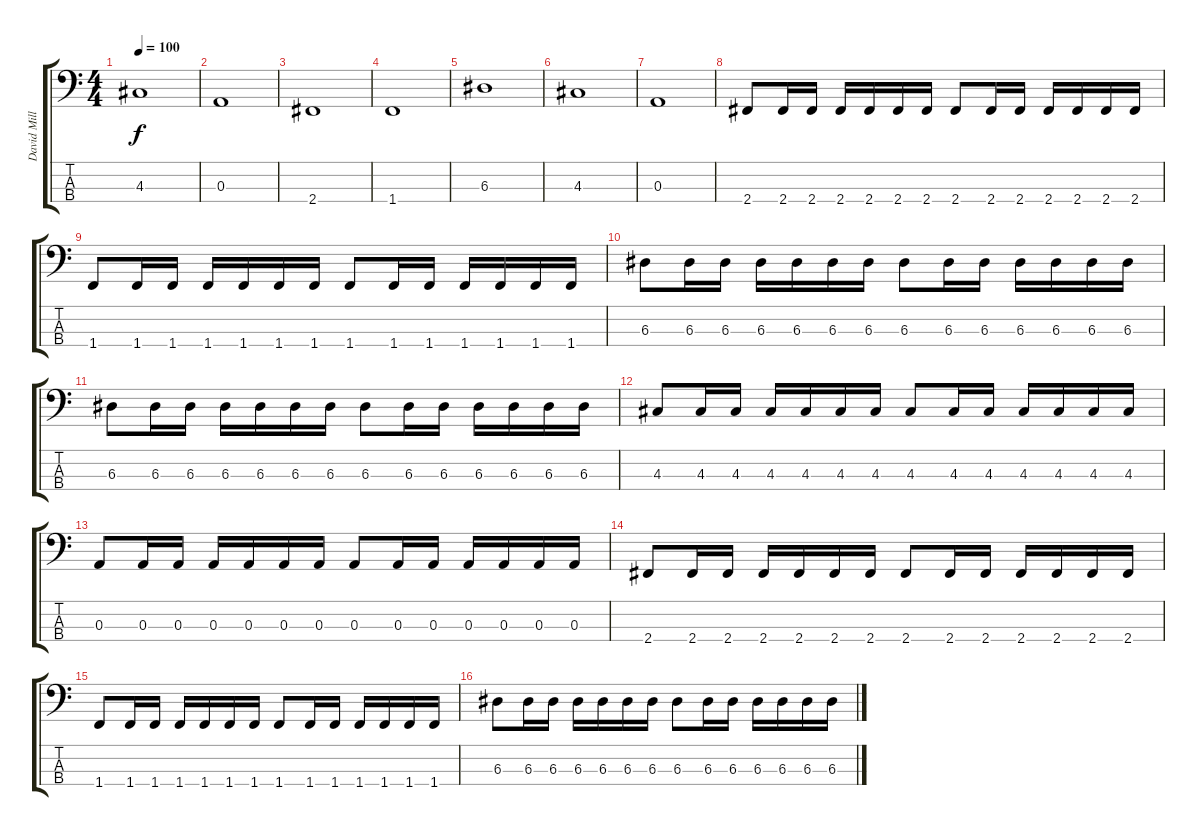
\track ("David Millan" "David Mill") {instrument electricbasspick}
\staff {score tabs}
\tuning (G2 D2 A1 E1) {hide}
\ts (4 4)
\tempo 100
\clef f4
\ks c
4.3.1{dy f} |
0.3.1 |
2.4.1 |
1.4.1 |
6.3.1 |
4.3.1 |
0.3.1 |
2.4.8 2.4.16 2.4.16 2.4.16 2.4.16 2.4.16 2.4.16 2.4.8 2.4.16 2.4.16 2.4.16 2.4.16 2.4.16 2.4.16 |
1.4.8 1.4.16 1.4.16 1.4.16 1.4.16 1.4.16 1.4.16 1.4.8 1.4.16 1.4.16 1.4.16 1.4.16 1.4.16 1.4.16 |
6.3.8 6.3.16 6.3.16 6.3.16 6.3.16 6.3.16 6.3.16 6.3.8 6.3.16 6.3.16 6.3.16 6.3.16 6.3.16 6.3.16 |
6.3.8 6.3.16 6.3.16 6.3.16 6.3.16 6.3.16 6.3.16 6.3.8 6.3.16 6.3.16 6.3.16 6.3.16 6.3.16 6.3.16 |
4.3.8 4.3.16 4.3.16 4.3.16 4.3.16 4.3.16 4.3.16 4.3.8 4.3.16 4.3.16 4.3.16 4.3.16 4.3.16 4.3.16 |
0.3.8 0.3.16 0.3.16 0.3.16 0.3.16 0.3.16 0.3.16 0.3.8 0.3.16 0.3.16 0.3.16 0.3.16 0.3.16 0.3.16 |
2.4.8 2.4.16 2.4.16 2.4.16 2.4.16 2.4.16 2.4.16 2.4.8 2.4.16 2.4.16 2.4.16 2.4.16 2.4.16 2.4.16 |
1.4.8 1.4.16 1.4.16 1.4.16 1.4.16 1.4.16 1.4.16 1.4.8 1.4.16 1.4.16 1.4.16 1.4.16 1.4.16 1.4.16 |
6.3.8 6.3.16 6.3.16 6.3.16 6.3.16 6.3.16 6.3.16 6.3.8 6.3.16 6.3.16 6.3.16 6.3.16 6.3.16 6.3.16
